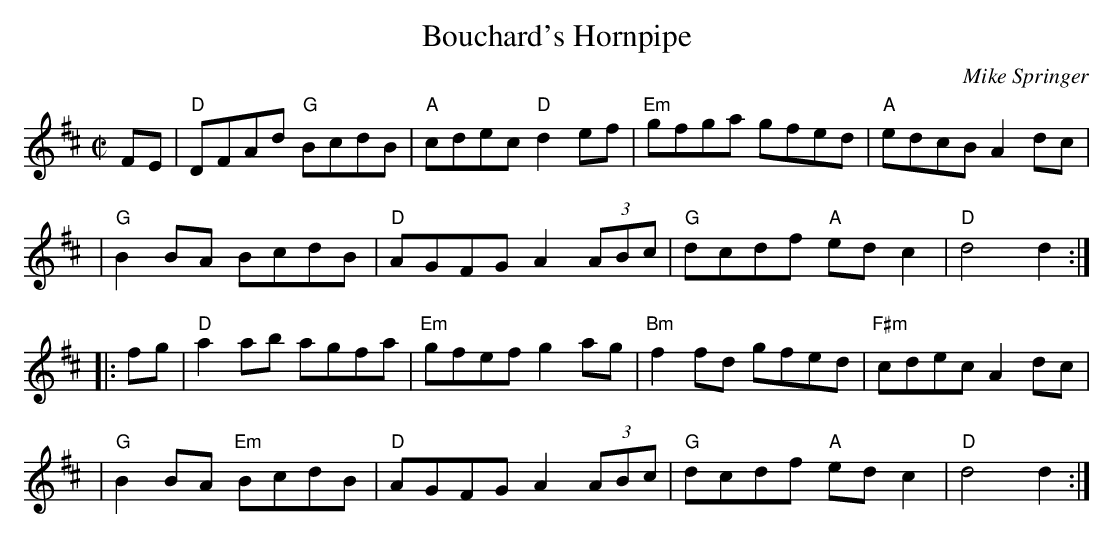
X:1
T: Bouchard's Hornpipe
C: Mike Springer
M: C|
K: D
   FE \
| "D"DFAd "G"BcdB | "A"cdec "D"d2ef | "Em"gfga   gfed | "A"edcB A2dc |
| "G"B2BA    BcdB | "D"AGFG A2(3ABc | "G"dcdf "A"edc2 | "D"d4   d2 :|
|: fg \
| "D"a2ab     agfa | "Em"gfef   g2ag | "Bm"f2fd   gfed | "F#m"cdec A2dc |
| "G"B2BA "Em"BcdB | "D"AGFG A2(3ABc | "G"dcdf "A"edc2 | "D"d4     d2 :|
